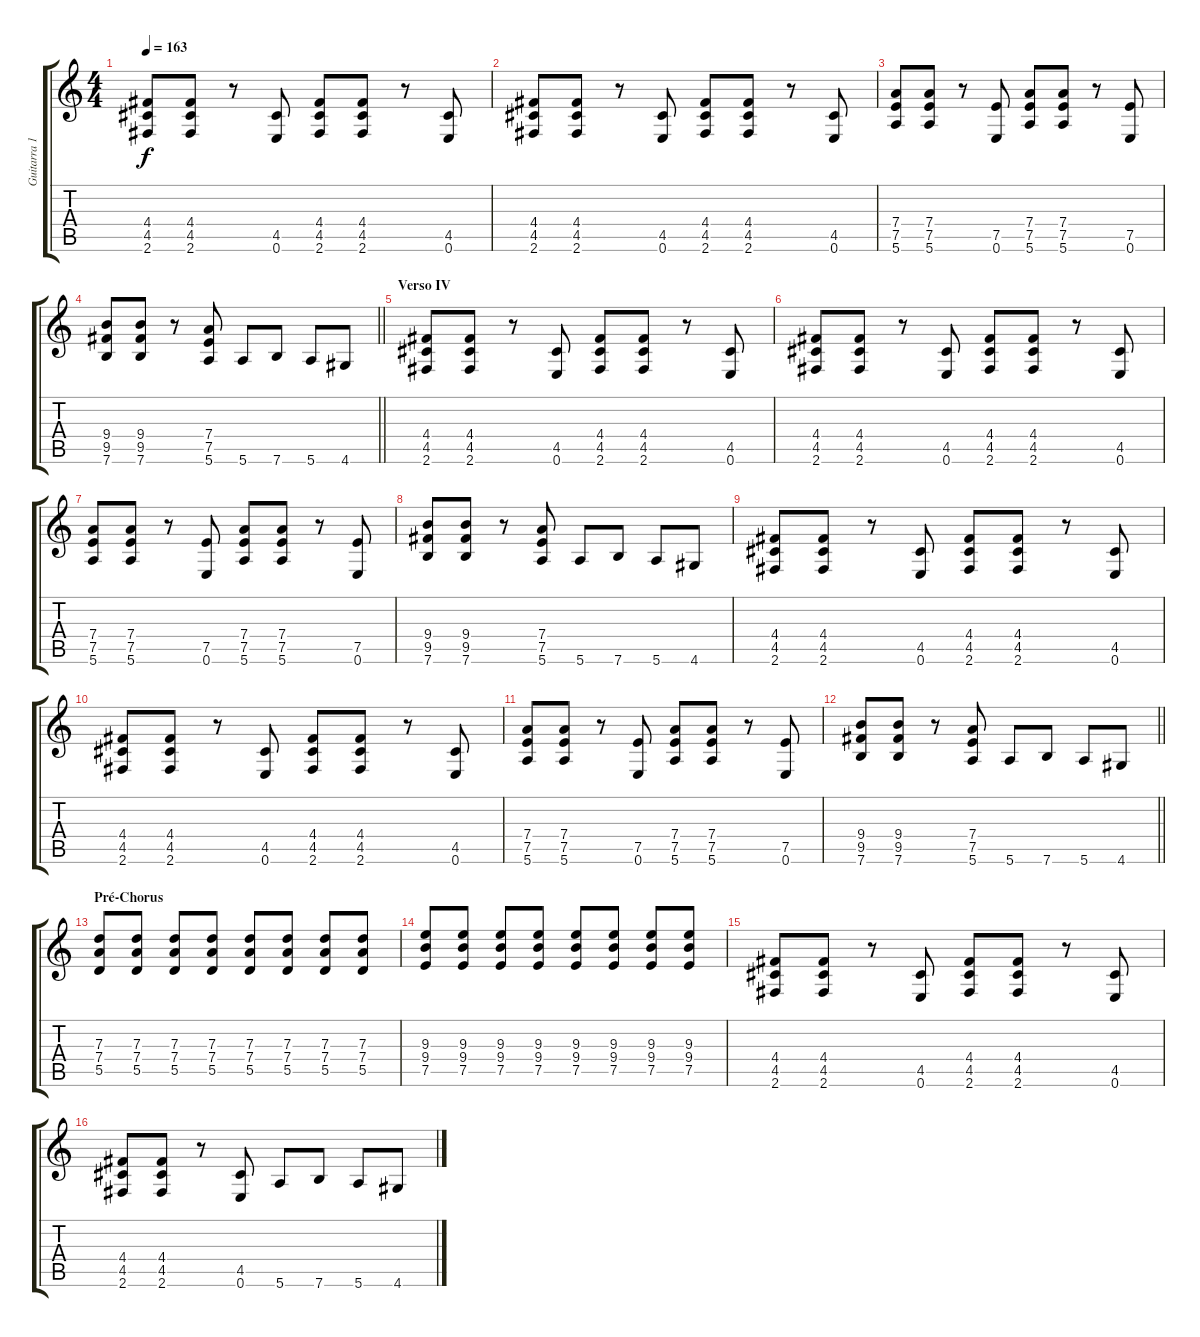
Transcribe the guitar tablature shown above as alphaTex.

\track ("Guitarra 1 - Mathias" "Guitarra 1") {instrument overdrivenguitar}
\staff {score tabs}
\tuning (E4 B3 G3 D3 A2 E2) {hide}
\ts (4 4)
\tempo 163
\clef g2
\ks c
(4.4 4.5 2.6).8{dy f} (4.4 4.5 2.6).8 r.8 (4.5 0.6).8 (4.4 4.5 2.6).8 (4.4 4.5 2.6).8 r.8 (4.5 0.6).8 |
(4.4 4.5 2.6).8 (4.4 4.5 2.6).8 r.8 (4.5 0.6).8 (4.4 4.5 2.6).8 (4.4 4.5 2.6).8 r.8 (4.5 0.6).8 |
(7.4 7.5 5.6).8 (7.4 7.5 5.6).8 r.8 (7.5 0.6).8 (7.4 7.5 5.6).8 (7.4 7.5 5.6).8 r.8 (7.5 0.6).8 |
\barLineRight lightlight
(9.4 9.5 7.6).8 (9.4 9.5 7.6).8 r.8 (7.4 7.5 5.6).8 5.6.8 7.6.8 5.6.8 4.6.8 |
\section ("" "Verso IV")
(4.4 4.5 2.6).8 (4.4 4.5 2.6).8 r.8 (4.5 0.6).8 (4.4 4.5 2.6).8 (4.4 4.5 2.6).8 r.8 (4.5 0.6).8 |
(4.4 4.5 2.6).8 (4.4 4.5 2.6).8 r.8 (4.5 0.6).8 (4.4 4.5 2.6).8 (4.4 4.5 2.6).8 r.8 (4.5 0.6).8 |
(7.4 7.5 5.6).8 (7.4 7.5 5.6).8 r.8 (7.5 0.6).8 (7.4 7.5 5.6).8 (7.4 7.5 5.6).8 r.8 (7.5 0.6).8 |
(9.4 9.5 7.6).8 (9.4 9.5 7.6).8 r.8 (7.4 7.5 5.6).8 5.6.8 7.6.8 5.6.8 4.6.8 |
(4.4 4.5 2.6).8 (4.4 4.5 2.6).8 r.8 (4.5 0.6).8 (4.4 4.5 2.6).8 (4.4 4.5 2.6).8 r.8 (4.5 0.6).8 |
(4.4 4.5 2.6).8 (4.4 4.5 2.6).8 r.8 (4.5 0.6).8 (4.4 4.5 2.6).8 (4.4 4.5 2.6).8 r.8 (4.5 0.6).8 |
(7.4 7.5 5.6).8 (7.4 7.5 5.6).8 r.8 (7.5 0.6).8 (7.4 7.5 5.6).8 (7.4 7.5 5.6).8 r.8 (7.5 0.6).8 |
\barLineRight lightlight
(9.4 9.5 7.6).8 (9.4 9.5 7.6).8 r.8 (7.4 7.5 5.6).8 5.6.8 7.6.8 5.6.8 4.6.8 |
\section ("" "Pré-Chorus")
(7.3 7.4 5.5).8 (7.3 7.4 5.5).8 (7.3 7.4 5.5).8 (7.3 7.4 5.5).8 (7.3 7.4 5.5).8 (7.3 7.4 5.5).8 (7.3 7.4 5.5).8 (7.3 7.4 5.5).8 |
(9.3 9.4 7.5).8 (9.3 9.4 7.5).8 (9.3 9.4 7.5).8 (9.3 9.4 7.5).8 (9.3 9.4 7.5).8 (9.3 9.4 7.5).8 (9.3 9.4 7.5).8 (9.3 9.4 7.5).8 |
(4.4 4.5 2.6).8 (4.4 4.5 2.6).8 r.8 (4.5 0.6).8 (4.4 4.5 2.6).8 (4.4 4.5 2.6).8 r.8 (4.5 0.6).8 |
(4.4 4.5 2.6).8 (4.4 4.5 2.6).8 r.8 (4.5 0.6).8 5.6.8 7.6.8 5.6.8 4.6.8
